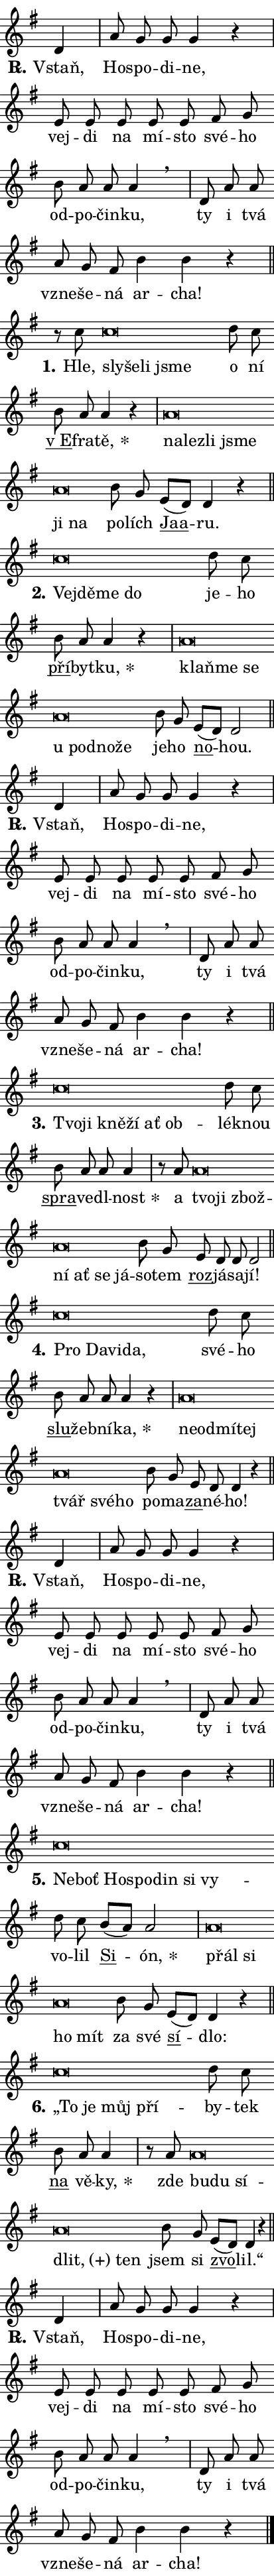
\version "2.24.0"
\header { tagline = "" }
\paper {
  indent = 0\cm
  top-margin = 0\cm
  right-margin = 0\cm
  bottom-margin = 0\cm
  left-margin = 0\cm
  paper-width = 7\cm
  page-breaking = #ly:one-page-breaking
  system-system-spacing.basic-distance = #11
  score-system-spacing.basic-distance = #11
  ragged-last = ##f
}


%% Author: Thomas Morley
%% https://lists.gnu.org/archive/html/lilypond-user/2020-05/msg00002.html
#(define (line-position grob)
"Returns position of @var[grob} in current system:
   @code{'start}, if at first time-step
   @code{'end}, if at last time-step
   @code{'middle} otherwise
"
  (let* ((col (ly:item-get-column grob))
         (ln (ly:grob-object col 'left-neighbor))
         (rn (ly:grob-object col 'right-neighbor))
         (col-to-check-left (if (ly:grob? ln) ln col))
         (col-to-check-right (if (ly:grob? rn) rn col))
         (break-dir-left
           (and
             (ly:grob-property col-to-check-left 'non-musical #f)
             (ly:item-break-dir col-to-check-left)))
         (break-dir-right
           (and
             (ly:grob-property col-to-check-right 'non-musical #f)
             (ly:item-break-dir col-to-check-right))))
        (cond ((eqv? 1 break-dir-left) 'start)
              ((eqv? -1 break-dir-right) 'end)
              (else 'middle))))

#(define (tranparent-at-line-position vctor)
  (lambda (grob)
  "Relying on @code{line-position} select the relevant enry from @var{vctor}.
Used to determine transparency,"
    (case (line-position grob)
      ((end) (not (vector-ref vctor 0)))
      ((middle) (not (vector-ref vctor 1)))
      ((start) (not (vector-ref vctor 2))))))

noteHeadBreakVisibility =
#(define-music-function (break-visibility)(vector?)
"Makes @code{NoteHead}s transparent relying on @var{break-visibility}"
#{
  \override NoteHead.transparent =
    #(tranparent-at-line-position break-visibility)
#})

#(define delete-ledgers-for-transparent-note-heads
  (lambda (grob)
    "Reads whether a @code{NoteHead} is transparent.
If so this @code{NoteHead} is removed from @code{'note-heads} from
@var{grob}, which is supposed to be @code{LedgerLineSpanner}.
As a result ledgers are not printed for this @code{NoteHead}"
    (let* ((nhds-array (ly:grob-object grob 'note-heads))
           (nhds-list
             (if (ly:grob-array? nhds-array)
                 (ly:grob-array->list nhds-array)
                 '()))
           ;; Relies on the transparent-property being done before
           ;; Staff.LedgerLineSpanner.after-line-breaking is executed.
           ;; This is fragile ...
           (to-keep
             (remove
               (lambda (nhd)
                 (ly:grob-property nhd 'transparent #f))
               nhds-list)))
      ;; TODO find a better method to iterate over grob-arrays, similiar
      ;; to filter/remove etc for lists
      ;; For now rebuilt from scratch
      (set! (ly:grob-object grob 'note-heads)  '())
      (for-each
        (lambda (nhd)
          (ly:pointer-group-interface::add-grob grob 'note-heads nhd))
        to-keep))))

hideNotes = {
  \noteHeadBreakVisibility #begin-of-line-visible
}
unHideNotes = {
  \noteHeadBreakVisibility #all-visible
}

% work-around for resetting accidentals
% https://lilypond.org/doc/v2.23/Documentation/notation/displaying-rhythms#unmetered-music
cadenzaMeasure = {
  \cadenzaOff
  \partial 1024 s1024
  \cadenzaOn
}

#(define-markup-command (accent layout props text) (markup?)
  "Underline accented syllable"
  (interpret-markup layout props
    #{\markup \override #'(offset . 4.3) \underline { #text }#}))

responsum = \markup \concat {
  "R" \hspace #-1.05 \path #0.1 #'((moveto 0 0.07) (lineto 0.9 0.8)) \hspace #0.05 "."
}

\layout {
    \context {
        \Staff
        \remove "Time_signature_engraver"
        \override LedgerLineSpanner.after-line-breaking = #delete-ledgers-for-transparent-note-heads
    }
    \context {
        \Voice {
            \override NoteHead.output-attributes = #'((class . "notehead"))
            \override Hairpin.height = #0.55
        }
    }
    \context {
        \Lyrics {
            \override StanzaNumber.output-attributes = #'((class . "stanzanumber"))
            \override LyricSpace.minimum-distance = #0.9
            \override LyricText.font-name = #"TeX Gyre Schola"
            \override LyricText.font-size = 1
            \override StanzaNumber.font-name = #"TeX Gyre Schola Bold"
            \override StanzaNumber.font-size = 1
        }
    }
}

% magnetic-lyrics.ily
%
%   written by
%     Jean Abou Samra <jean@abou-samra.fr>
%     Werner Lemberg <wl@gnu.org>
%
%   adapted by
%     Jiri Hon <jiri.hon@gmail.com>
%
% Version 2022-Apr-15

% https://www.mail-archive.com/lilypond-user@gnu.org/msg149350.html

#(define (Left_hyphen_pointer_engraver context)
   "Collect syllable-hyphen-syllable occurrences in lyrics and store
them in properties.  This engraver only looks to the left.  For
example, if the lyrics input is @code{foo -- bar}, it does the
following.

@itemize @bullet
@item
Set the @code{text} property of the @code{LyricHyphen} grob between
@q{foo} and @q{bar} to @code{foo}.

@item
Set the @code{left-hyphen} property of the @code{LyricText} grob with
text @q{foo} to the @code{LyricHyphen} grob between @q{foo} and
@q{bar}.
@end itemize

Use this auxiliary engraver in combination with the
@code{lyric-@/text::@/apply-@/magnetic-@/offset!} hook."
   (let ((hyphen #f)
         (text #f))
     (make-engraver
      (acknowledgers
       ((lyric-syllable-interface engraver grob source-engraver)
        (set! text grob)))
      (end-acknowledgers
       ((lyric-hyphen-interface engraver grob source-engraver)
        ;(when (not (grob::has-interface grob 'lyric-space-interface))
          (set! hyphen grob)));)
      ((stop-translation-timestep engraver)
       (when (and text hyphen)
         (ly:grob-set-object! text 'left-hyphen hyphen))
       (set! text #f)
       (set! hyphen #f)))))

#(define (lyric-text::apply-magnetic-offset! grob)
   "If the space between two syllables is less than the value in
property @code{LyricText@/.details@/.squash-threshold}, move the right
syllable to the left so that it gets concatenated with the left
syllable.

Use this function as a hook for
@code{LyricText@/.after-@/line-@/breaking} if the
@code{Left_@/hyphen_@/pointer_@/engraver} is active."
   (let ((hyphen (ly:grob-object grob 'left-hyphen #f)))
     (when hyphen
       (let ((left-text (ly:spanner-bound hyphen LEFT)))
         (when (grob::has-interface left-text 'lyric-syllable-interface)
           (let* ((common (ly:grob-common-refpoint grob left-text X))
                  (this-x-ext (ly:grob-extent grob common X))
                  (left-x-ext
                   (begin
                     ;; Trigger magnetism for left-text.
                     (ly:grob-property left-text 'after-line-breaking)
                     (ly:grob-extent left-text common X)))
                  ;; `delta` is the gap width between two syllables.
                  (delta (- (interval-start this-x-ext)
                            (interval-end left-x-ext)))
                  (details (ly:grob-property grob 'details))
                  (threshold (assoc-get 'squash-threshold details 0.2)))
             (when (< delta threshold)
               (let* (;; We have to manipulate the input text so that
                      ;; ligatures crossing syllable boundaries are not
                      ;; disabled.  For languages based on the Latin
                      ;; script this is essentially a beautification.
                      ;; However, for non-Western scripts it can be a
                      ;; necessity.
                      (lt (ly:grob-property left-text 'text))
                      (rt (ly:grob-property grob 'text))
                      (is-space (grob::has-interface hyphen 'lyric-space-interface))
                      (space (if is-space " " ""))
                      (space-markup (grob-interpret-markup grob " "))
                      (space-size (interval-length (ly:stencil-extent space-markup X)))
                      (extra-delta (if is-space space-size 0))
                      ;; Append new syllable.
                      (ltrt-space (if (and (string? lt) (string? rt))
                                (string-append lt space rt)
                                (make-concat-markup (list lt space rt))))
                      ;; Right-align `ltrt` to the right side.
                      (ltrt-space-markup (grob-interpret-markup
                               grob
                               (make-translate-markup
                                (cons (interval-length this-x-ext) 0)
                                (make-right-align-markup ltrt-space)))))
                 (begin
                   ;; Don't print `left-text`.
                   (ly:grob-set-property! left-text 'stencil #f)
                   ;; Set text and stencil (which holds all collected
                   ;; syllables so far) and shift it to the left.
                   (ly:grob-set-property! grob 'text ltrt-space)
                   (ly:grob-set-property! grob 'stencil ltrt-space-markup)
                   (ly:grob-translate-axis! grob (- (- delta extra-delta)) X))))))))))


#(define (lyric-hyphen::displace-bounds-first grob)
   ;; Make very sure this callback isn't triggered too early.
   (let ((left (ly:spanner-bound grob LEFT))
         (right (ly:spanner-bound grob RIGHT)))
     (ly:grob-property left 'after-line-breaking)
     (ly:grob-property right 'after-line-breaking)
     (ly:lyric-hyphen::print grob)))

squashThreshold = #0.4

\layout {
  \context {
    \Lyrics
    \consists #Left_hyphen_pointer_engraver
    \override LyricText.after-line-breaking =
      #lyric-text::apply-magnetic-offset!
    \override LyricHyphen.stencil = #lyric-hyphen::displace-bounds-first
    \override LyricText.details.squash-threshold = \squashThreshold
    \override LyricHyphen.minimum-distance = 0
    \override LyricHyphen.minimum-length = \squashThreshold
  }
}

squash = \override LyricText.details.squash-threshold = 9999
unSquash = \override LyricText.details.squash-threshold = \squashThreshold

left = \override LyricText.self-alignment-X = #LEFT
unLeft = \revert LyricText.self-alignment-X

starOffset = #(lambda (grob) 
                (let ((x_offset (ly:self-alignment-interface::aligned-on-x-parent grob)))
                  (if (= x_offset 0) 0 (+ x_offset 1.2))))

star = #(define-music-function (syllable)(string?)
"Append star separator at the end of a syllable"
#{
  \once \override LyricText.X-offset = #starOffset
  \lyricmode { \markup {
    #syllable
    \override #'((font-name . "TeX Gyre Schola Bold")) \hspace #0.2 \lower #0.65 \larger "*"
  } }
#})

starAccent = #(define-music-function (syllable)(string?)
"Append star separator at the end of a syllable and make accent"
#{
  \once \override LyricText.X-offset = #starOffset
  \lyricmode { \markup {
    \accent #syllable
    \override #'((font-name . "TeX Gyre Schola Bold")) \hspace #0.2 \lower #0.65 \larger "*"
  } }
#})

breath = #(define-music-function (syllable)(string?)
"Append breathing indicator at the end of a syllable"
#{
  \lyricmode { \markup { #syllable "+" } }
#})

optionalBreath = #(define-music-function (syllable)(string?)
"Append optional breathing indicator at the end of a syllable"
#{
  \lyricmode { \markup { #syllable "(+)" } }
#})


\score {
    <<
        \new Voice = "melody" { \cadenzaOn \key g \major \relative { d'4 \cadenzaMeasure \bar "|" a'8 g g g4 r \cadenzaMeasure \bar "|" e8 e e e e \bar "" fis g \bar "" b a a a4 \breathe \cadenzaMeasure \bar "|" d,8 a' a \bar "" a g fis b4 b r \cadenzaMeasure \bar "||" \break } }
        \new Lyrics \lyricsto "melody" { \lyricmode { \set stanza = \responsum
Vstaň, Ho -- spo -- di -- ne, vej -- di na mí -- sto své -- ho od -- po -- čin -- ku, ty i tvá vzne -- še -- ná ar -- cha! } }
    >>
    \layout {}
}

\score {
    <<
        \new Voice = "melody" { \cadenzaOn \key g \major \relative { r8 c''8 c\breve*1/16 \hideNotes \breve*1/16 \bar "" \breve*1/16 \breve*1/16 \bar "" \unHideNotes d8 c \bar "" b a a4 r \cadenzaMeasure \bar "|" a\breve*1/16 \hideNotes \breve*1/16 \bar "" \breve*1/16 \bar "" \breve*1/16 \bar "" \breve*1/16 \breve*1/16 \bar "" \unHideNotes b8 g \bar "" e[( d)] d4 r \cadenzaMeasure \bar "||" \break } }
        \new Lyrics \lyricsto "melody" { \lyricmode { \set stanza = "1."
Hle, \left sly -- \squash še -- li jsme \unLeft \unSquash o ní \markup \accent "v E" -- fra -- \star tě, \left na -- \squash lez -- li jsme ji na \unLeft \unSquash po -- lích \markup \accent Jaa -- ru. } }
    >>
    \layout {}
}

\score {
    <<
        \new Voice = "melody" { \cadenzaOn \key g \major \relative { c''\breve*1/16 \hideNotes \breve*1/16 \bar "" \breve*1/16 \breve*1/16 \bar "" \unHideNotes d8 c \bar "" b a a4 r \cadenzaMeasure \bar "|" a\breve*1/16 \hideNotes \breve*1/16 \bar "" \breve*1/16 \bar "" \breve*1/16 \bar "" \breve*1/16 \bar "" \breve*1/16 \breve*1/16 \bar "" \unHideNotes b8 g \bar "" e[( d)] d2 \cadenzaMeasure \bar "||" \break } }
        \new Lyrics \lyricsto "melody" { \lyricmode { \set stanza = "2."
\left Vej -- \squash dě -- me do \unLeft \unSquash je -- ho \markup \accent pří -- byt -- \star ku, \left klaň -- \squash me se u pod -- no -- že \unLeft \unSquash je -- ho \markup \accent no -- hou. } }
    >>
    \layout {}
}

\score {
    <<
        \new Voice = "melody" { \cadenzaOn \key g \major \relative { d'4 \cadenzaMeasure \bar "|" a'8 g g g4 r \cadenzaMeasure \bar "|" e8 e e e e \bar "" fis g \bar "" b a a a4 \breathe \cadenzaMeasure \bar "|" d,8 a' a \bar "" a g fis b4 b r \cadenzaMeasure \bar "||" \break } }
        \new Lyrics \lyricsto "melody" { \lyricmode { \set stanza = \responsum
Vstaň, Ho -- spo -- di -- ne, vej -- di na mí -- sto své -- ho od -- po -- čin -- ku, ty i tvá vzne -- še -- ná ar -- cha! } }
    >>
    \layout {}
}

\score {
    <<
        \new Voice = "melody" { \cadenzaOn \key g \major \relative { c''\breve*1/16 \hideNotes \breve*1/16 \bar "" \breve*1/16 \bar "" \breve*1/16 \bar "" \breve*1/16 \breve*1/16 \bar "" \unHideNotes d8 c \bar "" b a a a4 \cadenzaMeasure \bar "|" r8 a8 a\breve*1/16 \hideNotes \breve*1/16 \bar "" \breve*1/16 \bar "" \breve*1/16 \bar "" \breve*1/16 \bar "" \breve*1/16 \breve*1/16 \bar "" \unHideNotes b8 g \bar "" e d d d2 \cadenzaMeasure \bar "||" \break } }
        \new Lyrics \lyricsto "melody" { \lyricmode { \set stanza = "3."
\left Tvo -- \squash ji kně -- ží ať ob -- \unLeft \unSquash lék -- nou \markup \accent spra -- ve -- dl -- \star nost a \left tvo -- \squash ji zbož -- ní ať se já -- \unLeft \unSquash so -- tem \markup \accent roz -- já -- sa -- jí! } }
    >>
    \layout {}
}

\score {
    <<
        \new Voice = "melody" { \cadenzaOn \key g \major \relative { c''\breve*1/16 \hideNotes \breve*1/16 \bar "" \breve*1/16 \breve*1/16 \bar "" \unHideNotes d8 c \bar "" b a a a4 r \cadenzaMeasure \bar "|" a\breve*1/16 \hideNotes \breve*1/16 \bar "" \breve*1/16 \bar "" \breve*1/16 \bar "" \breve*1/16 \bar "" \breve*1/16 \breve*1/16 \bar "" \unHideNotes b8 g \bar "" e d d4 r \cadenzaMeasure \bar "||" \break } }
        \new Lyrics \lyricsto "melody" { \lyricmode { \set stanza = "4."
\left Pro \squash Da -- vi -- da, \unLeft \unSquash své -- ho \markup \accent slu -- žeb -- ní -- \star ka, \left ne -- \squash od -- mí -- tej tvář své -- ho \unLeft \unSquash po -- ma -- \markup \accent za -- né -- ho! } }
    >>
    \layout {}
}

\score {
    <<
        \new Voice = "melody" { \cadenzaOn \key g \major \relative { d'4 \cadenzaMeasure \bar "|" a'8 g g g4 r \cadenzaMeasure \bar "|" e8 e e e e \bar "" fis g \bar "" b a a a4 \breathe \cadenzaMeasure \bar "|" d,8 a' a \bar "" a g fis b4 b r \cadenzaMeasure \bar "||" \break } }
        \new Lyrics \lyricsto "melody" { \lyricmode { \set stanza = \responsum
Vstaň, Ho -- spo -- di -- ne, vej -- di na mí -- sto své -- ho od -- po -- čin -- ku, ty i tvá vzne -- še -- ná ar -- cha! } }
    >>
    \layout {}
}

\score {
    <<
        \new Voice = "melody" { \cadenzaOn \key g \major \relative { c''\breve*1/16 \hideNotes \breve*1/16 \bar "" \breve*1/16 \bar "" \breve*1/16 \bar "" \breve*1/16 \bar "" \breve*1/16 \breve*1/16 \bar "" \unHideNotes d8 c \bar "" b[( a)] a2 \cadenzaMeasure \bar "|" a\breve*1/16 \hideNotes \breve*1/16 \bar "" \breve*1/16 \breve*1/16 \bar "" \unHideNotes b8 g \bar "" e[( d)] d4 r \cadenzaMeasure \bar "||" \break } }
        \new Lyrics \lyricsto "melody" { \lyricmode { \set stanza = "5."
\left Ne -- \squash boť Ho -- spo -- din si vy -- \unLeft \unSquash vo -- lil \markup \accent Si -- \star ón, \left přál \squash si ho mít \unLeft \unSquash za své \markup \accent sí -- dlo: } }
    >>
    \layout {}
}

\score {
    <<
        \new Voice = "melody" { \cadenzaOn \key g \major \relative { c''\breve*1/16 \hideNotes \breve*1/16 \bar "" \breve*1/16 \breve*1/16 \bar "" \unHideNotes d8 c \bar "" b a a4 \cadenzaMeasure \bar "|" r8 a8 a\breve*1/16 \hideNotes \breve*1/16 \bar "" \breve*1/16 \bar "" \breve*1/16 \breve*1/16 \bar "" \unHideNotes b8 g \bar "" e[( d)] d4 r \cadenzaMeasure \bar "||" \break } }
        \new Lyrics \lyricsto "melody" { \lyricmode { \set stanza = "6."
\left „To \squash je můj pří -- \unLeft \unSquash by -- tek \markup \accent na vě -- \star ky, zde \left bu -- \squash du sí -- \optionalBreath dlit, ten \unLeft \unSquash jsem si \markup \accent zvo -- lil.“ } }
    >>
    \layout {}
}

\score {
    <<
        \new Voice = "melody" { \cadenzaOn \key g \major \relative { d'4 \cadenzaMeasure \bar "|" a'8 g g g4 r \cadenzaMeasure \bar "|" e8 e e e e \bar "" fis g \bar "" b a a a4 \breathe \cadenzaMeasure \bar "|" d,8 a' a \bar "" a g fis b4 b r \cadenzaMeasure \bar "||" \break } \bar "|." }
        \new Lyrics \lyricsto "melody" { \lyricmode { \set stanza = \responsum
Vstaň, Ho -- spo -- di -- ne, vej -- di na mí -- sto své -- ho od -- po -- čin -- ku, ty i tvá vzne -- še -- ná ar -- cha! } }
    >>
    \layout {}
}
